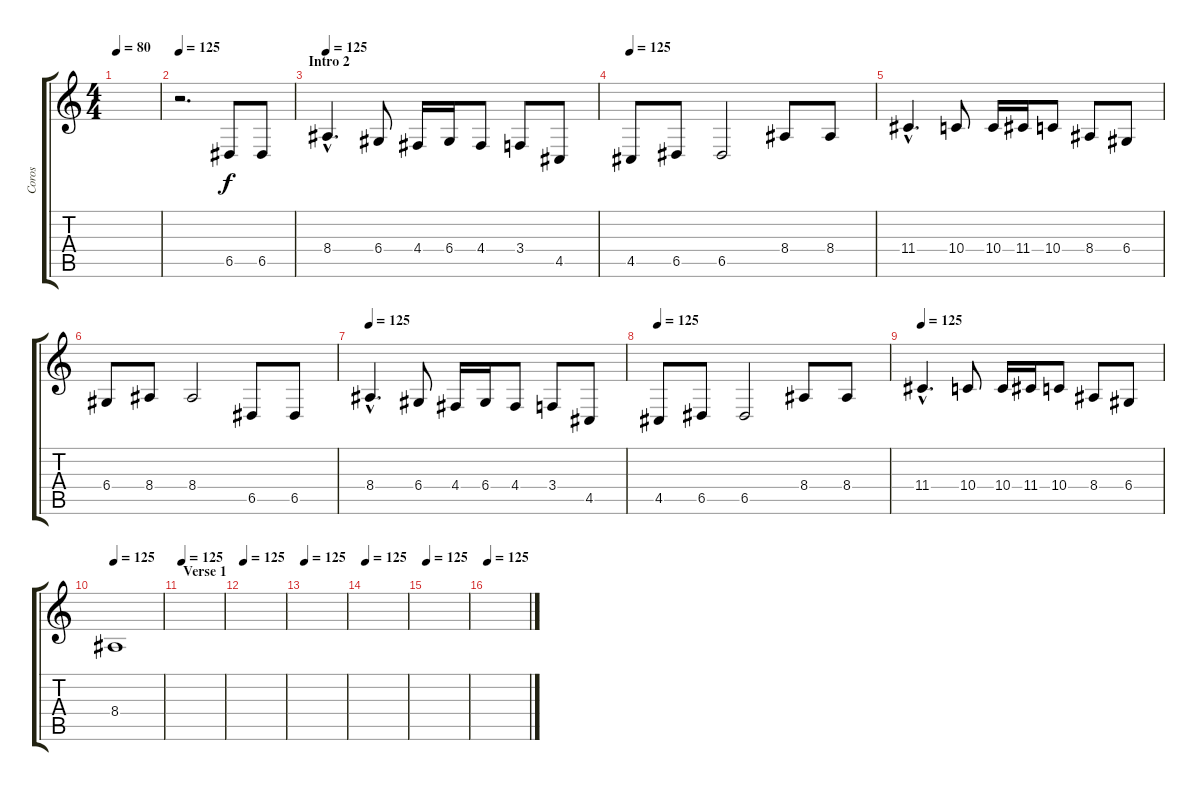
\track ("Coros" "Coros") {instrument fx7echoes}
\staff {score tabs}
\tuning (E4 B3 G3 D3 A2 E2) {hide}
\ts (4 4)
\tempo 80
\clef g2
\ks c
|
\tempo 125
r.2{d} 6.5.8 6.5.8 |
\section ("" "Intro 2")
\tempo 125
8.4{hac}.4{d} 6.4.8 4.4.16 6.4.16 4.4.8 3.4.8 4.5.8 |
\tempo 125
4.5.8 6.5.8 6.5.2 8.4.8 8.4.8 |
11.4{hac}.4{d} 10.4.8 10.4.16 11.4.16 10.4.8 8.4.8 6.4.8 |
6.4.8 8.4.8 8.4.2 6.5.8 6.5.8 |
\tempo 125
8.4{hac}.4{d} 6.4.8 4.4.16 6.4.16 4.4.8 3.4.8 4.5.8 |
\tempo 125
4.5.8 6.5.8 6.5.2 8.4.8 8.4.8 |
\tempo 125
11.4{hac}.4{d} 10.4.8 10.4.16 11.4.16 10.4.8 8.4.8 6.4.8 |
\tempo 125
8.4.1 |
\section ("" "Verse 1")
\tempo 125
|
\tempo 125
|
\tempo 125
|
\tempo 125
|
\tempo 125
|
\tempo 125
